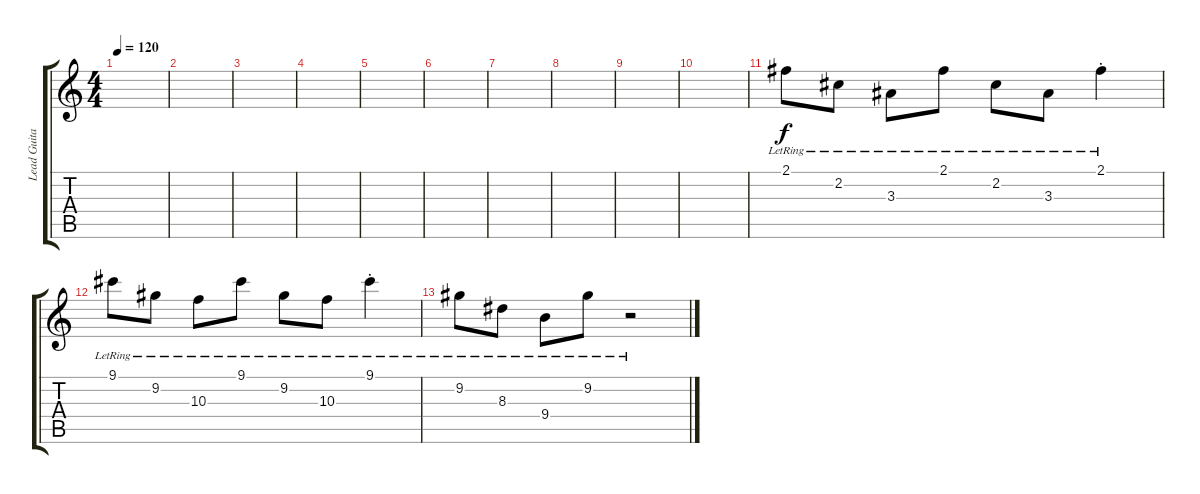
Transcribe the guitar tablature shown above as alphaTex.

\track ("Lead Guitar" "Lead Guita") {instrument electricguitarclean}
\staff {score tabs}
\tuning (E4 B3 G3 D3 A2 E2) {hide}
\ts (4 4)
\tempo 120
\clef g2
\ks c
|
|
|
|
|
|
|
|
|
|
2.1{lr}.8 2.2{lr}.8 3.3{lr}.8 2.1{lr}.8 2.2{lr}.8 3.3{lr}.8 2.1{st lr}.4 |
9.1{lr}.8 9.2{lr}.8 10.3{lr}.8 9.1{lr}.8 9.2{lr}.8 10.3{lr}.8 9.1{st lr}.4 |
9.2{lr}.8 8.3{lr}.8 9.4{lr}.8 9.2{lr}.8 r.2
